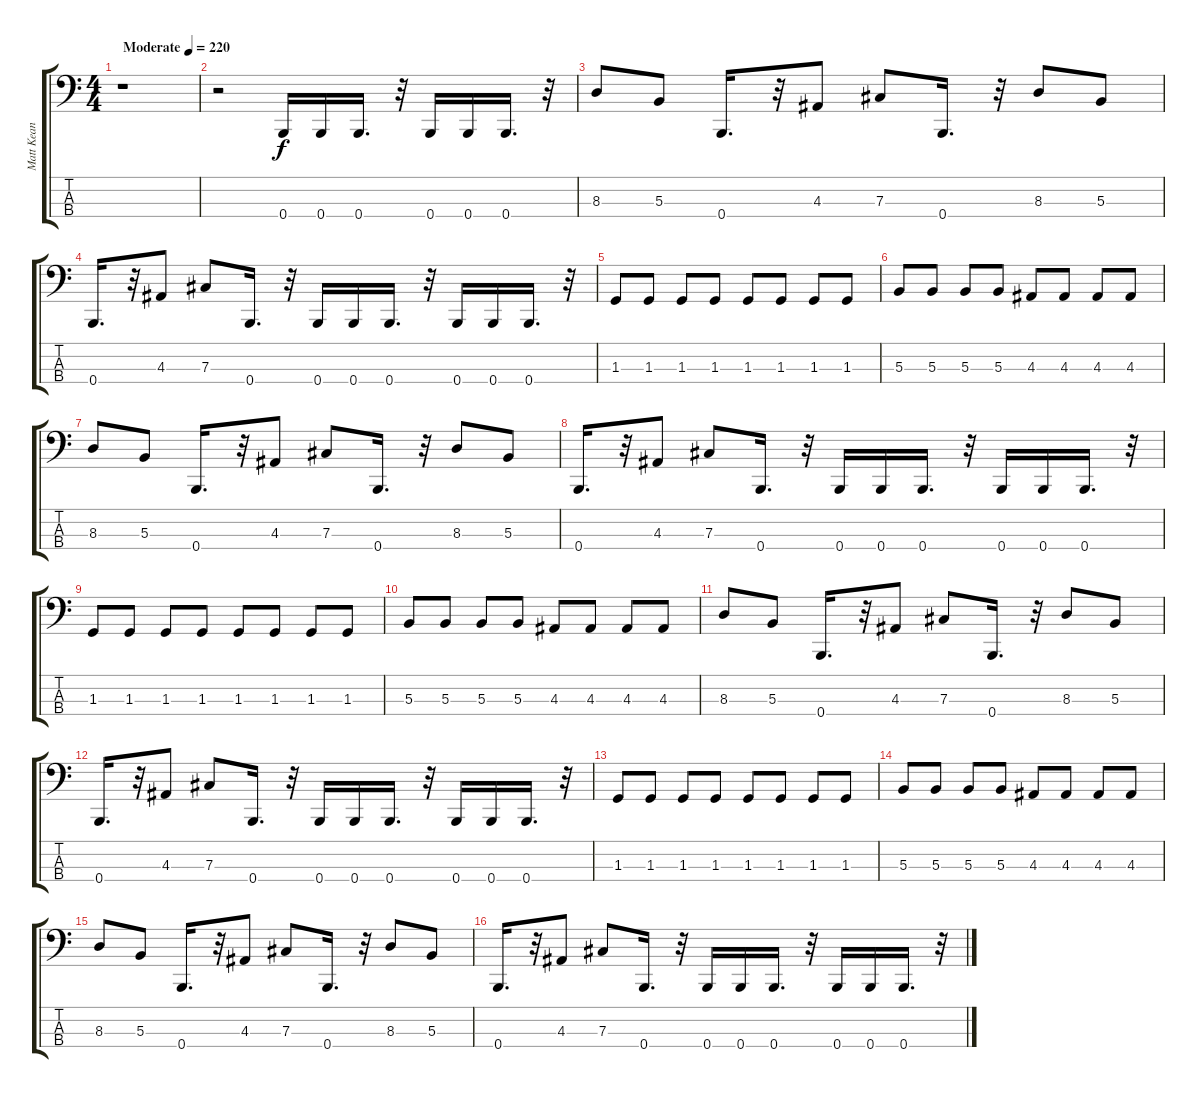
\track ("Matt Kean" "Matt Kean") {instrument electricbasspick}
\staff {score tabs}
\tuning (E2 B1 Gb1 B0) {hide}
\ts (4 4)
\tempo (220 "Moderate")
\clef f4
\ks c
r.1{dy f instrument electricbasspick} |
r.2 0.4.16 0.4.16 0.4.16{d} r.32 0.4.16 0.4.16 0.4.16{d} r.32 |
8.3.8 5.3.8 0.4.16{d} r.32 4.3.8 7.3.8 0.4.16{d} r.32 8.3.8 5.3.8 |
0.4.16{d} r.32 4.3.8 7.3.8 0.4.16{d} r.32 0.4.16 0.4.16 0.4.16{d} r.32 0.4.16 0.4.16 0.4.16{d} r.32 |
1.3.8 1.3.8 1.3.8 1.3.8 1.3.8 1.3.8 1.3.8 1.3.8 |
5.3.8 5.3.8 5.3.8 5.3.8 4.3.8 4.3.8 4.3.8 4.3.8 |
8.3.8 5.3.8 0.4.16{d} r.32 4.3.8 7.3.8 0.4.16{d} r.32 8.3.8 5.3.8 |
0.4.16{d} r.32 4.3.8 7.3.8 0.4.16{d} r.32 0.4.16 0.4.16 0.4.16{d} r.32 0.4.16 0.4.16 0.4.16{d} r.32 |
1.3.8 1.3.8 1.3.8 1.3.8 1.3.8 1.3.8 1.3.8 1.3.8 |
5.3.8 5.3.8 5.3.8 5.3.8 4.3.8 4.3.8 4.3.8 4.3.8 |
8.3.8 5.3.8 0.4.16{d} r.32 4.3.8 7.3.8 0.4.16{d} r.32 8.3.8 5.3.8 |
0.4.16{d} r.32 4.3.8 7.3.8 0.4.16{d} r.32 0.4.16 0.4.16 0.4.16{d} r.32 0.4.16 0.4.16 0.4.16{d} r.32 |
1.3.8 1.3.8 1.3.8 1.3.8 1.3.8 1.3.8 1.3.8 1.3.8 |
5.3.8 5.3.8 5.3.8 5.3.8 4.3.8 4.3.8 4.3.8 4.3.8 |
8.3.8 5.3.8 0.4.16{d} r.32 4.3.8 7.3.8 0.4.16{d} r.32 8.3.8 5.3.8 |
0.4.16{d} r.32 4.3.8 7.3.8 0.4.16{d} r.32 0.4.16 0.4.16 0.4.16{d} r.32 0.4.16 0.4.16 0.4.16{d} r.32
